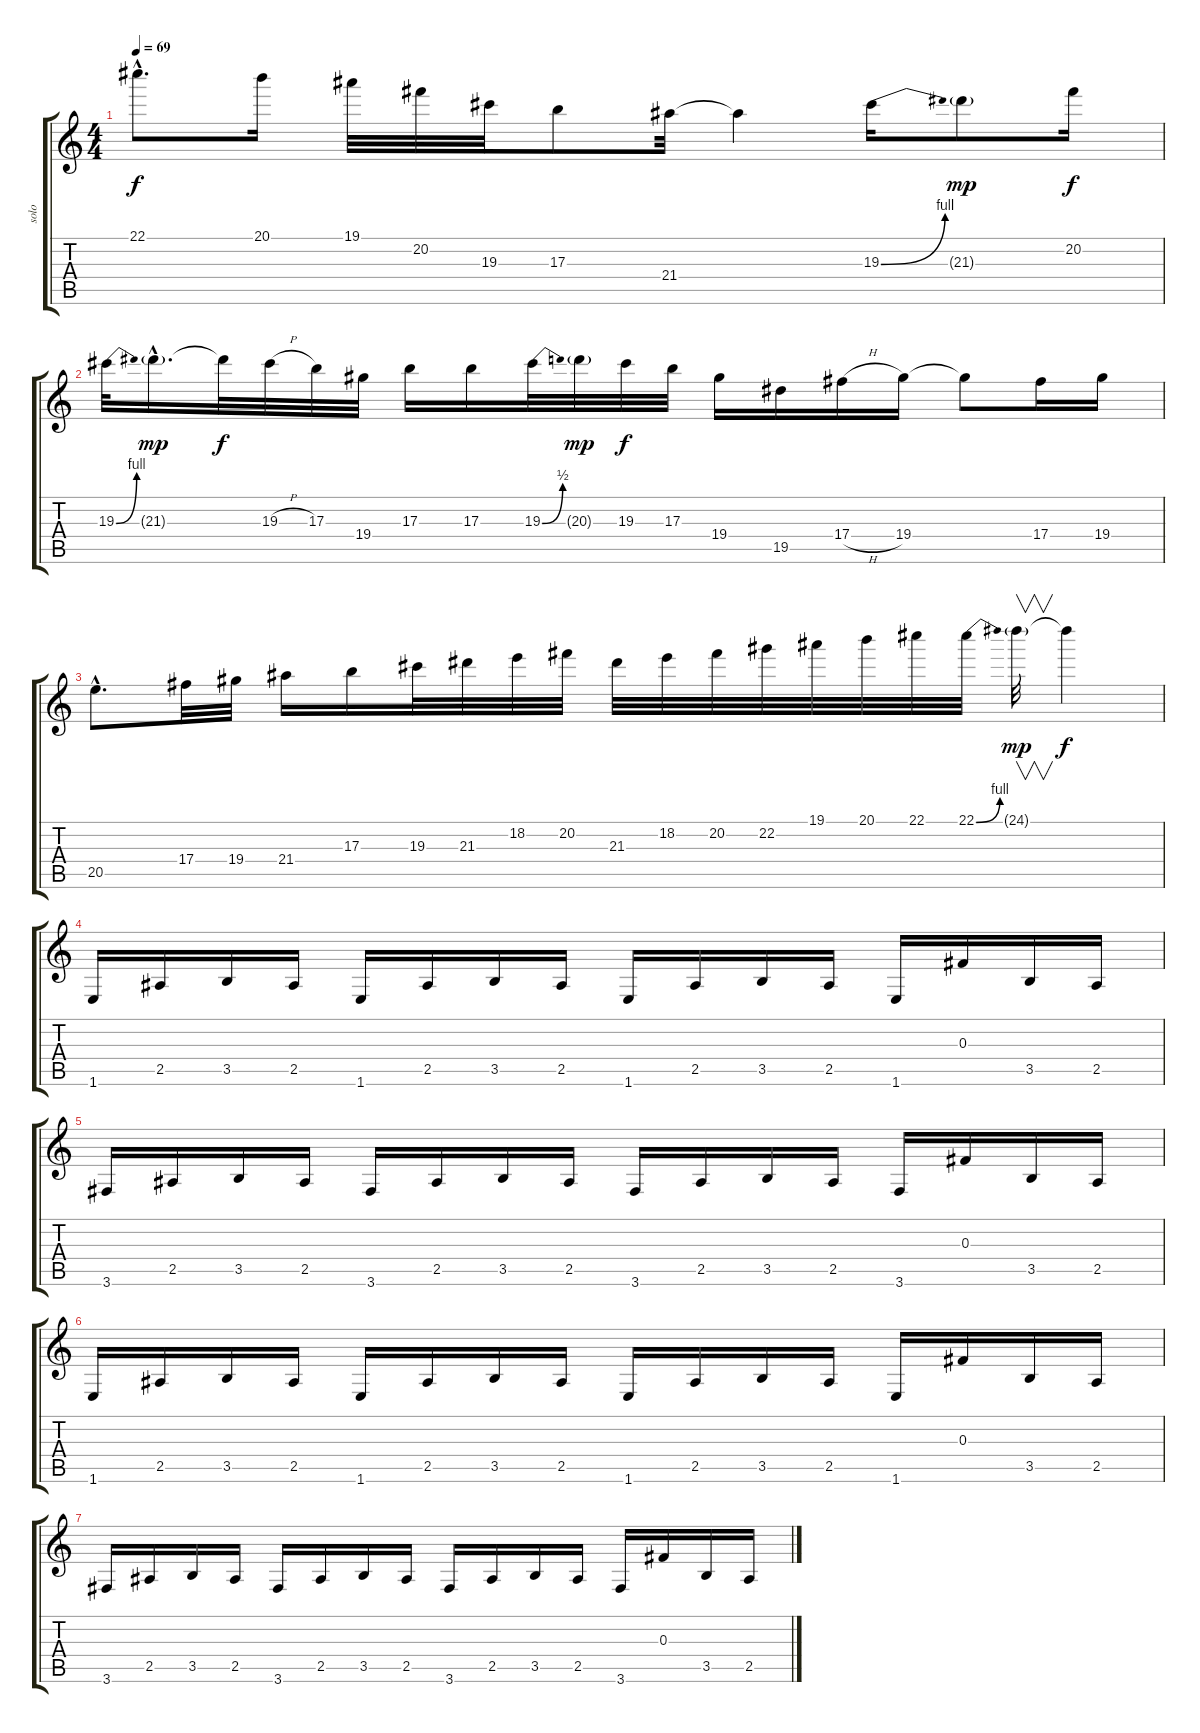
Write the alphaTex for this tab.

\track ("solo" "solo") {instrument overdrivenguitar}
\staff {score tabs}
\tuning (Eb4 Bb3 Gb3 Db3 Ab2 Eb2) {hide}
\ts (4 4)
\tempo 69
\clef g2
\ks c
22.1{hac t}.8{d dy f} 20.1.16 19.1.32 20.2.32 19.3.32 17.3.8 21.4.32 21.4{t}.4 19.3{be (bend 0 0 60 4)}.16 21.3{g}.8{dy mp} 20.2.16{dy f} |
19.3{be (bend 0 0 60 4)}.32 21.3{g hac}.16{d dy mp} 21.3{t}.32{dy f} 19.3{h}.32 17.3.32 19.4.32 17.3.16 17.3.16 19.3{be (bend 0 0 60 2)}.32 20.3{g}.32{dy mp} 19.3.32{dy f} 17.3.32 19.4.16 19.5.16 17.4{h}.16 19.4.16 19.4{t}.8 17.4.16 19.4.16 |
20.5{hac}.8{d} 17.4.32 19.4.32 21.4.16 17.3.16 19.3.32 21.3.32 18.2.32 20.2.32 21.3.32 18.2.32 20.2.32 22.2.32 19.1.32 20.1.32 22.1.32 22.1{be (bend 0 0 60 4)}.32 24.1{g}.32{v dy mp} 24.1{t}.4{dy f} |
1.6.16{instrument distortionguitar} 2.5.16 3.5.16 2.5.16 1.6.16 2.5.16 3.5.16 2.5.16 1.6.16 2.5.16 3.5.16 2.5.16 1.6.16 0.3.16 3.5.16 2.5.16 |
3.6.16 2.5.16 3.5.16 2.5.16 3.6.16 2.5.16 3.5.16 2.5.16 3.6.16 2.5.16 3.5.16 2.5.16 3.6.16 0.3.16 3.5.16 2.5.16 |
1.6.16 2.5.16 3.5.16 2.5.16 1.6.16 2.5.16 3.5.16 2.5.16 1.6.16 2.5.16 3.5.16 2.5.16 1.6.16 0.3.16 3.5.16 2.5.16 |
3.6.16 2.5.16 3.5.16 2.5.16 3.6.16 2.5.16 3.5.16 2.5.16 3.6.16 2.5.16 3.5.16 2.5.16 3.6.16 0.3.16 3.5.16 2.5.16
